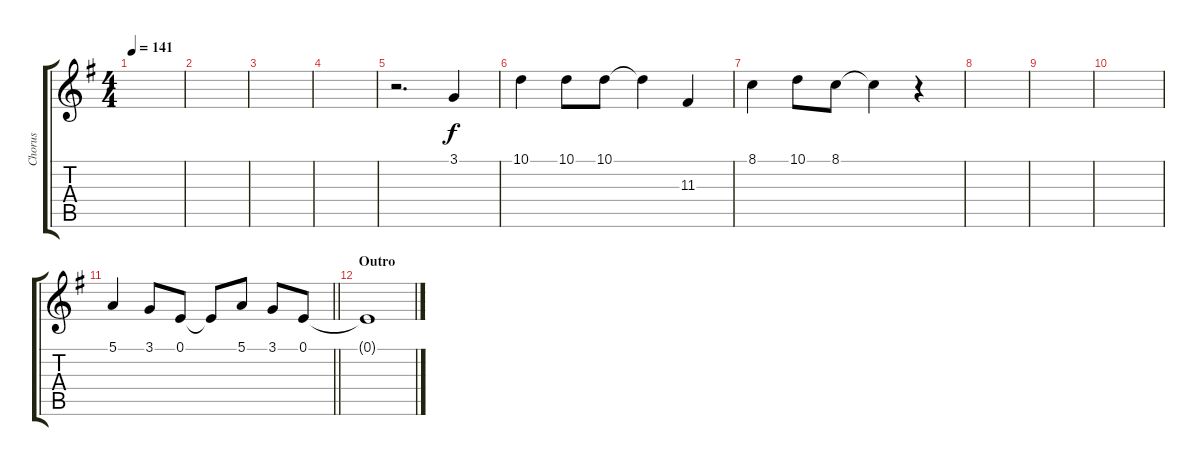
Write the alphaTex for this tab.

\track ("Chorus" "Chorus") {instrument voiceoohs}
\staff {score tabs}
\tuning (E4 B3 G3 D3 A2 E2) {hide}
\ts (4 4)
\tempo 141
\clef g2
\ks g
|
|
|
|
r.2{d} 3.1.4 |
10.1.4 10.1.8 10.1.8 10.1{t}.4 11.3.4 |
8.1.4 10.1.8 8.1.8 8.1{t}.4 r.4 |
|
|
|
\barLineRight lightlight
5.1.4 3.1.8 0.1.8 0.1{t}.8 5.1.8 3.1.8 0.1.8 |
\section ("" "Outro")
0.1{t}.1
